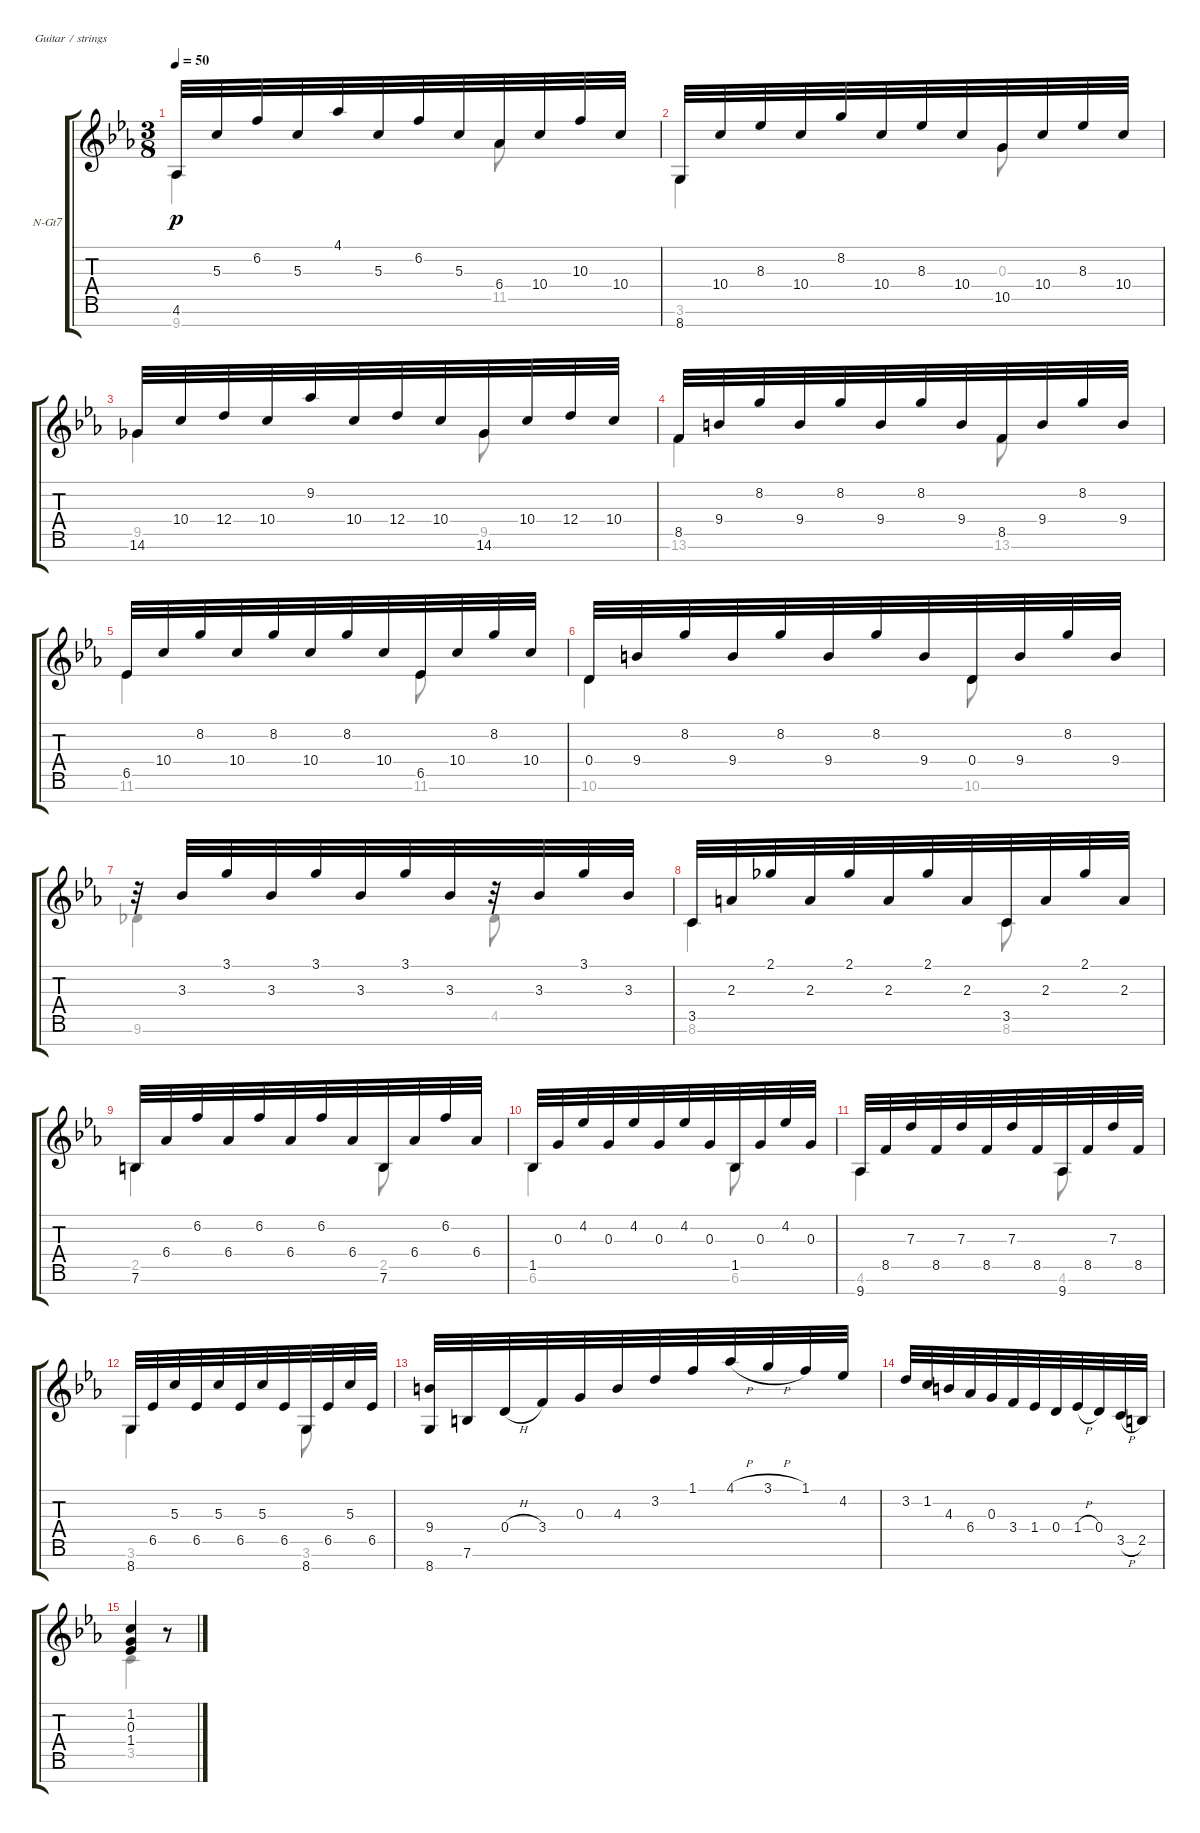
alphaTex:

\defaultSystemsLayout 4
\bracketExtendMode groupsimilarinstruments
\firstSystemTrackNameOrientation horizontal
\otherSystemsTrackNameOrientation horizontal
\track ("Nylon Guitar" "N-Gt7") {instrument acousticguitarnylon}
\staff {score tabs}
\tuning (E4 B3 G3 D3 A2 E2 B1)
\voice
\ts (3 8)
\tempo 50
\clef g2
\ks eb
4.6.32{dy p} 5.3.32 6.2.32 5.3.32 4.1.32 5.3.32 6.2.32 5.3.32 6.4.32 10.4.32 10.3.32 10.4.32 |
8.7.32 10.4.32 8.3.32 10.4.32 8.2.32 10.4.32 8.3.32 10.4.32 10.5.32 10.4.32 8.3.32 10.4.32 |
14.6.32 10.4.32 12.4.32 10.4.32 9.2.32 10.4.32 12.4.32 10.4.32 14.6.32 10.4.32 12.4.32 10.4.32 |
8.5.32 9.4.32 8.2.32 9.4.32 8.2.32 9.4.32 8.2.32 9.4.32 8.5.32 9.4.32 8.2.32 9.4.32 |
6.5.32 10.4.32 8.2.32 10.4.32 8.2.32 10.4.32 8.2.32 10.4.32 6.5.32 10.4.32 8.2.32 10.4.32 |
0.4.32 9.4.32 8.2.32 9.4.32 8.2.32 9.4.32 8.2.32 9.4.32 0.4.32 9.4.32 8.2.32 9.4.32 |
r.32 3.3.32 3.1.32 3.3.32 3.1.32 3.3.32 3.1.32 3.3.32 r.32 3.3.32 3.1.32 3.3.32 |
3.5.32 2.3.32 2.1.32 2.3.32 2.1.32 2.3.32 2.1.32 2.3.32 3.5.32 2.3.32 2.1.32 2.3.32 |
7.6.32 6.4.32 6.2.32 6.4.32 6.2.32 6.4.32 6.2.32 6.4.32 7.6.32 6.4.32 6.2.32 6.4.32 |
1.5.32 0.3.32 4.2.32 0.3.32 4.2.32 0.3.32 4.2.32 0.3.32 1.5.32 0.3.32 4.2.32 0.3.32 |
9.7.32 8.5.32 7.3.32 8.5.32 7.3.32 8.5.32 7.3.32 8.5.32 9.7.32 8.5.32 7.3.32 8.5.32 |
8.7.32 6.5.32 5.3.32 6.5.32 5.3.32 6.5.32 5.3.32 6.5.32 8.7.32 6.5.32 5.3.32 6.5.32 |
(8.7 9.4).32 7.6.32 0.4{h}.32 3.4.32 0.3.32 4.3.32 3.2.32 1.1.32 4.1{h}.32 3.1{h}.32 1.1.32 4.2.32 |
3.2.32 1.2.32 4.3.32 6.4.32 0.3.32 3.4.32 1.4.32 0.4.32 1.4{h}.32 0.4.32 3.5{h}.32 2.5.32 |
(1.2 0.3 1.4).4 r.8
\voice
\clef g2
\ottava regular
\simile none
\ks eb
9.7.4{dy p} 11.5.8 |
3.6.4 0.3.8 |
9.5.4 9.5.8 |
13.6.4 13.6.8 |
11.6.4 11.6.8 |
10.6.4 10.6.8 |
9.6.4 4.5.8 |
8.6.4 8.6.8 |
2.5.4 2.5.8 |
6.6.4 6.6.8 |
4.6.4 4.6.8 |
3.6.4 3.6.8 |
|
|
3.5.4 r.8
